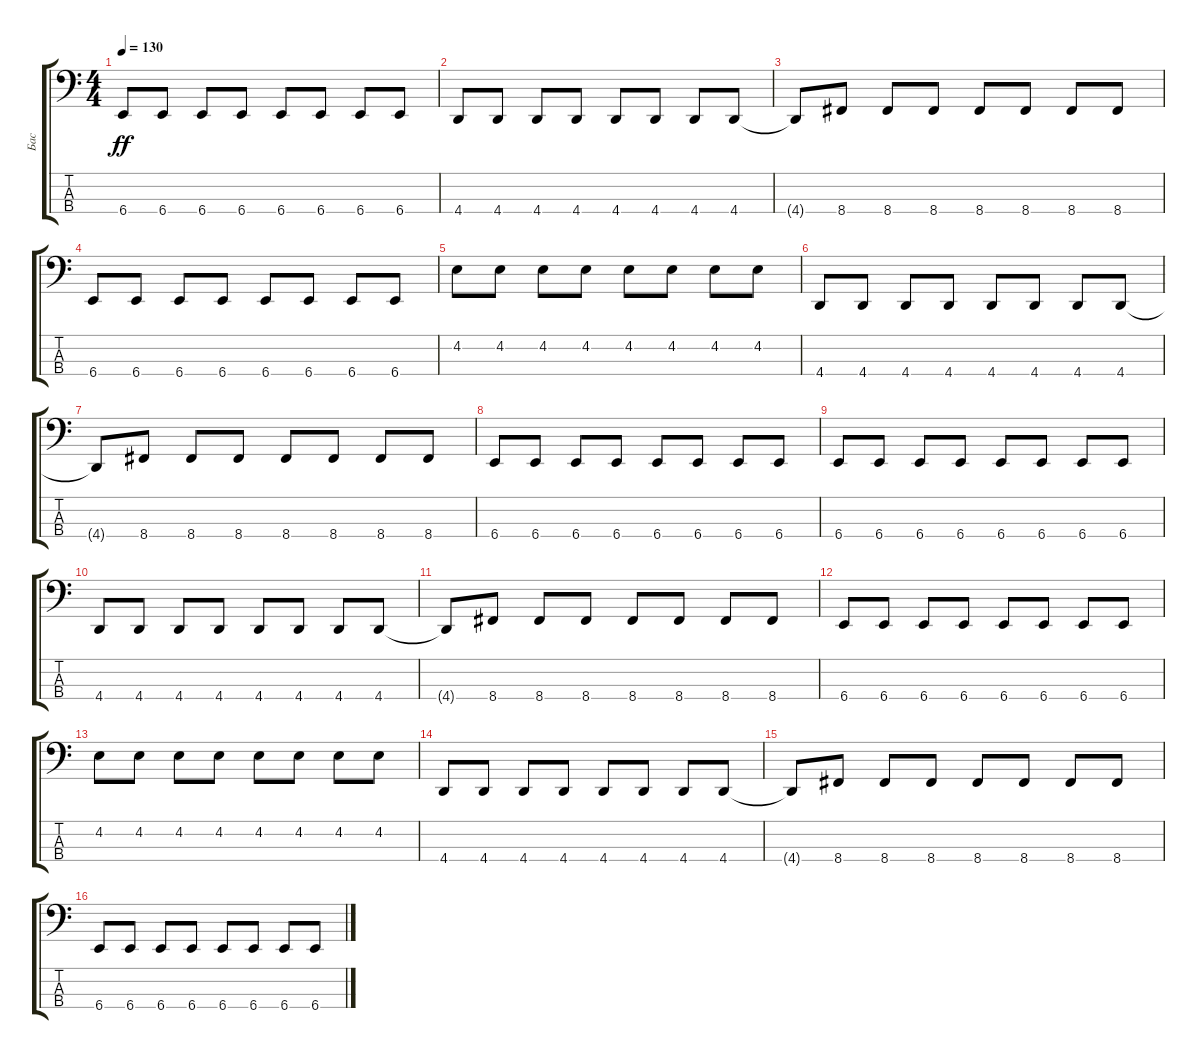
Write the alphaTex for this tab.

\track ("Бас" "Бас") {instrument electricbassfinger}
\staff {score tabs}
\tuning (F2 C2 G1 Bb0) {hide}
\ts (4 4)
\tempo 130
\clef f4
\ks c
6.4.8{dy ff} 6.4.8 6.4.8 6.4.8 6.4.8 6.4.8 6.4.8 6.4.8 |
4.4.8 4.4.8 4.4.8 4.4.8 4.4.8 4.4.8 4.4.8 4.4.8 |
4.4{t}.8 8.4.8 8.4.8 8.4.8 8.4.8 8.4.8 8.4.8 8.4.8 |
6.4.8 6.4.8 6.4.8 6.4.8 6.4.8 6.4.8 6.4.8 6.4.8 |
4.2.8 4.2.8 4.2.8 4.2.8 4.2.8 4.2.8 4.2.8 4.2.8 |
4.4.8 4.4.8 4.4.8 4.4.8 4.4.8 4.4.8 4.4.8 4.4.8 |
4.4{t}.8 8.4.8 8.4.8 8.4.8 8.4.8 8.4.8 8.4.8 8.4.8 |
6.4.8 6.4.8 6.4.8 6.4.8 6.4.8 6.4.8 6.4.8 6.4.8 |
6.4.8 6.4.8 6.4.8 6.4.8 6.4.8 6.4.8 6.4.8 6.4.8 |
4.4.8 4.4.8 4.4.8 4.4.8 4.4.8 4.4.8 4.4.8 4.4.8 |
4.4{t}.8 8.4.8 8.4.8 8.4.8 8.4.8 8.4.8 8.4.8 8.4.8 |
6.4.8 6.4.8 6.4.8 6.4.8 6.4.8 6.4.8 6.4.8 6.4.8 |
4.2.8 4.2.8 4.2.8 4.2.8 4.2.8 4.2.8 4.2.8 4.2.8 |
4.4.8 4.4.8 4.4.8 4.4.8 4.4.8 4.4.8 4.4.8 4.4.8 |
4.4{t}.8 8.4.8 8.4.8 8.4.8 8.4.8 8.4.8 8.4.8 8.4.8 |
6.4.8 6.4.8 6.4.8 6.4.8 6.4.8 6.4.8 6.4.8 6.4.8
